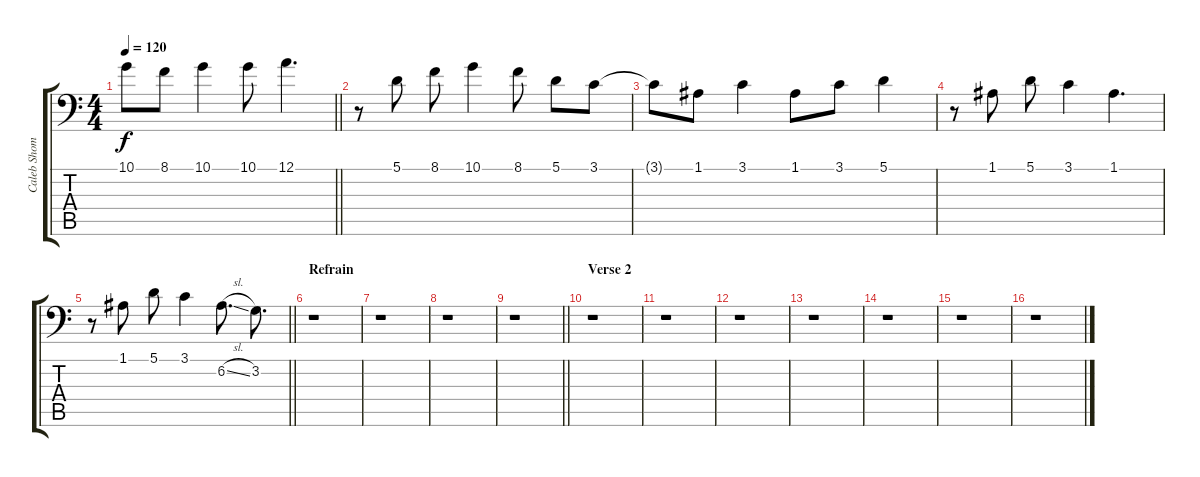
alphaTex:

\track ("Caleb Shomo - Vocals" "Caleb Shom") {instrument violin}
\staff {score tabs}
\tuning (A3 E3 C3 G2 D2 G1) {hide}
\ts (4 4)
\tempo 120
\clef f4
\barLineRight lightlight
\ks c
10.1{t}.8{dy f} 8.1.8 10.1.4 10.1.8 12.1.4{d} |
r.8 5.1.8 8.1.8 10.1.4 8.1.8 5.1.8 3.1.8 |
3.1{t}.8 1.1.8 3.1.4 1.1.8 3.1.8 5.1.4 |
r.8 1.1.8 5.1.8 3.1.4 1.1.4{d} |
\barLineRight lightlight
r.8 1.1.8 5.1.8 3.1.4 6.2{sl}.8{d} 3.2.8{d} |
\section ("" "Refrain")
r.1 |
r.1 |
r.1 |
\barLineRight lightlight
r.1 |
\section ("" "Verse 2")
r.1 |
r.1 |
r.1 |
r.1 |
r.1 |
r.1 |
r.1
